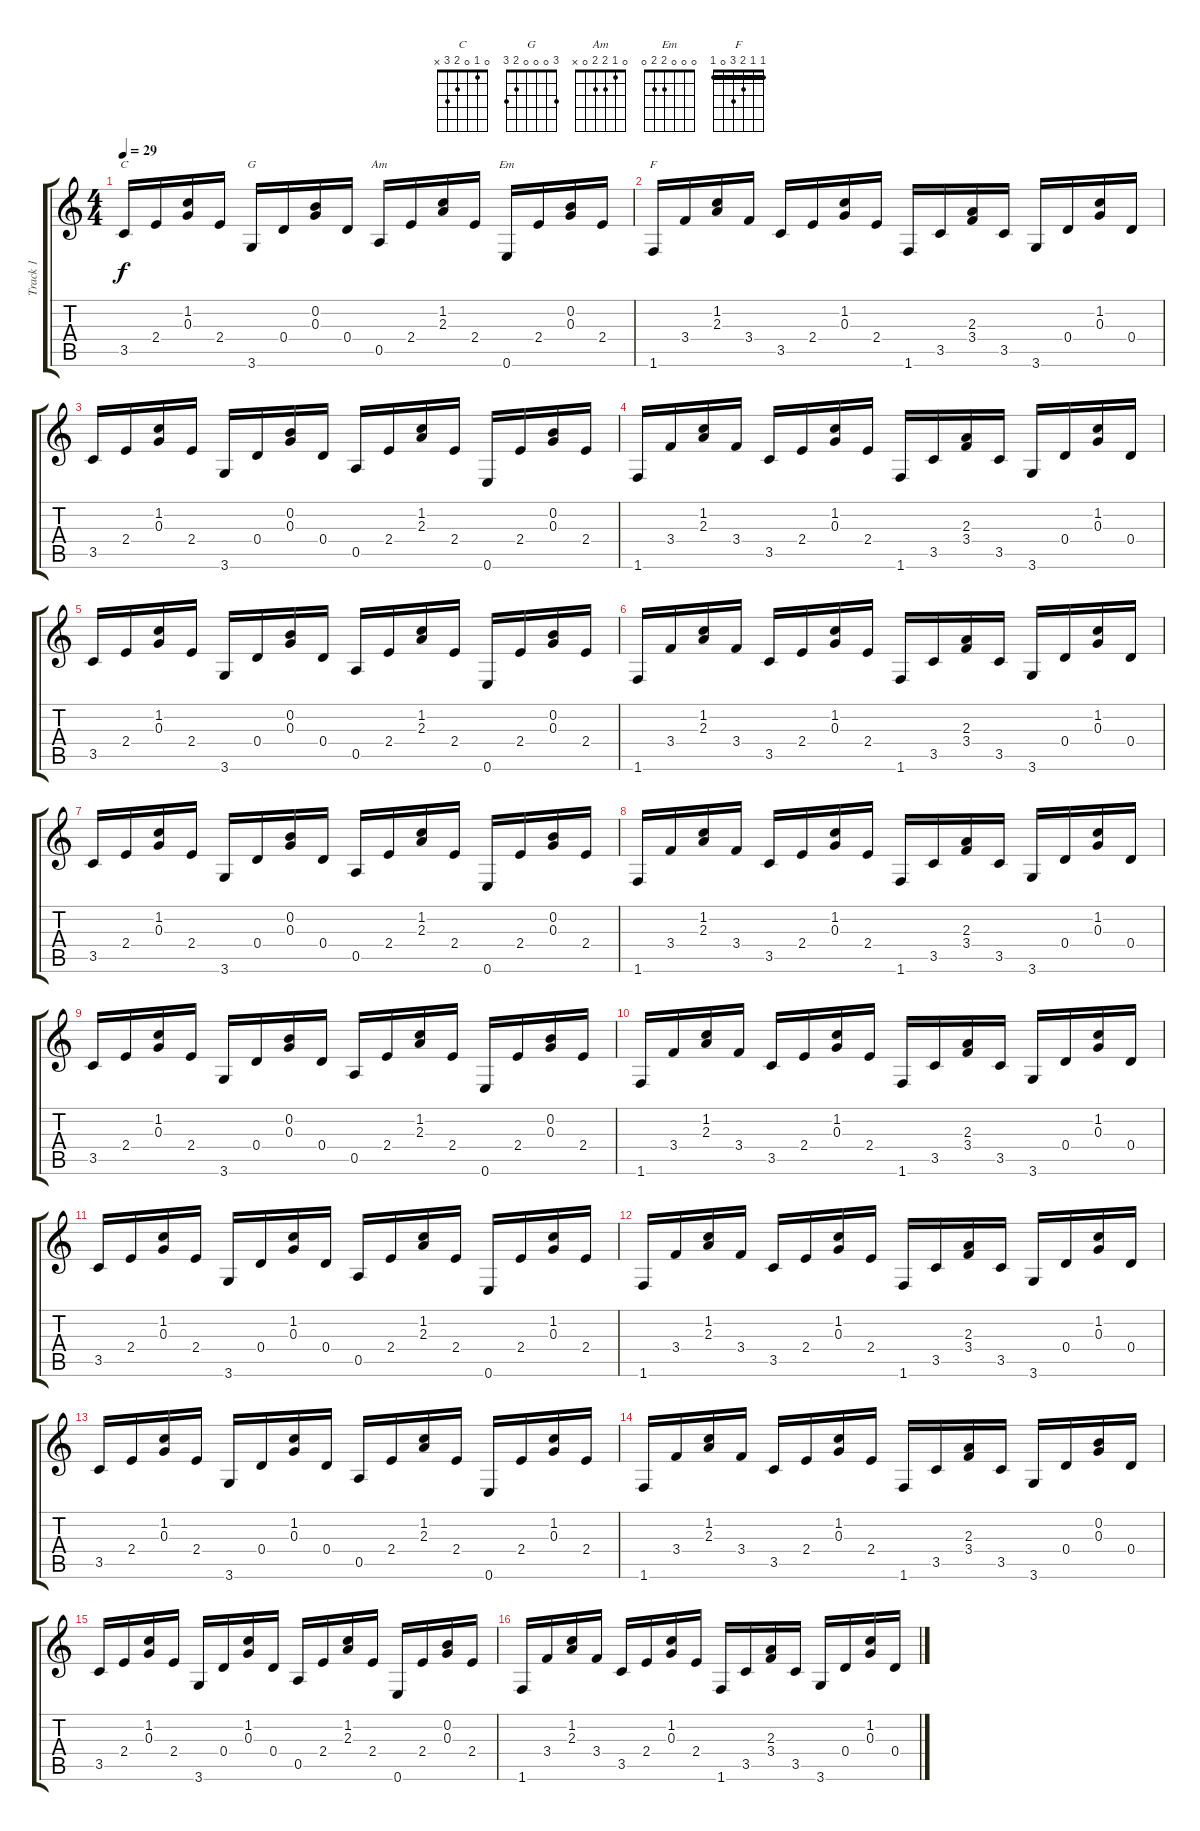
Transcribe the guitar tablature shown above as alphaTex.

\track ("Track 1" "Track 1") {instrument acousticguitarnylon}
\staff {score tabs}
\tuning (E4 B3 G3 D3 A2 E2) {hide}
\chord ("C" 0 1 0 2 3 x)
\chord ("G" 3 0 0 0 2 3)
\chord ("Am" 0 1 2 2 0 x)
\chord ("Em" 0 0 0 2 2 0)
\chord ("F" 1 1 2 3 0 1) {barre 1}
\ts (4 4)
\tempo 29
\clef g2
\ks c
3.5.16{ch "C" dy f instrument acousticguitarnylon} 2.4.16 (1.2 0.3).16 2.4.16 3.6.16{ch "G"} 0.4.16 (0.2 0.3).16 0.4.16 0.5.16{ch "Am"} 2.4.16 (1.2 2.3).16 2.4.16 0.6.16{ch "Em"} 2.4.16 (0.2 0.3).16 2.4.16 |
1.6.16{ch "F"} 3.4.16 (1.2 2.3).16 3.4.16 3.5.16 2.4.16 (1.2 0.3).16 2.4.16 1.6.16 3.5.16 (2.3 3.4).16 3.5.16 3.6.16 0.4.16 (1.2 0.3).16 0.4.16 |
3.5.16 2.4.16 (1.2 0.3).16 2.4.16 3.6.16 0.4.16 (0.2 0.3).16 0.4.16 0.5.16 2.4.16 (1.2 2.3).16 2.4.16 0.6.16 2.4.16 (0.2 0.3).16 2.4.16 |
1.6.16 3.4.16 (1.2 2.3).16 3.4.16 3.5.16 2.4.16 (1.2 0.3).16 2.4.16 1.6.16 3.5.16 (2.3 3.4).16 3.5.16 3.6.16 0.4.16 (1.2 0.3).16 0.4.16 |
3.5.16 2.4.16 (1.2 0.3).16 2.4.16 3.6.16 0.4.16 (0.2 0.3).16 0.4.16 0.5.16 2.4.16 (1.2 2.3).16 2.4.16 0.6.16 2.4.16 (0.2 0.3).16 2.4.16 |
1.6.16 3.4.16 (1.2 2.3).16 3.4.16 3.5.16 2.4.16 (1.2 0.3).16 2.4.16 1.6.16 3.5.16 (2.3 3.4).16 3.5.16 3.6.16 0.4.16 (1.2 0.3).16 0.4.16 |
3.5.16 2.4.16 (1.2 0.3).16 2.4.16 3.6.16 0.4.16 (0.2 0.3).16 0.4.16 0.5.16 2.4.16 (1.2 2.3).16 2.4.16 0.6.16 2.4.16 (0.2 0.3).16 2.4.16 |
1.6.16 3.4.16 (1.2 2.3).16 3.4.16 3.5.16 2.4.16 (1.2 0.3).16 2.4.16 1.6.16 3.5.16 (2.3 3.4).16 3.5.16 3.6.16 0.4.16 (1.2 0.3).16 0.4.16 |
3.5.16 2.4.16 (1.2 0.3).16 2.4.16 3.6.16 0.4.16 (0.2 0.3).16 0.4.16 0.5.16 2.4.16 (1.2 2.3).16 2.4.16 0.6.16 2.4.16 (0.2 0.3).16 2.4.16 |
1.6.16 3.4.16 (1.2 2.3).16 3.4.16 3.5.16 2.4.16 (1.2 0.3).16 2.4.16 1.6.16 3.5.16 (2.3 3.4).16 3.5.16 3.6.16 0.4.16 (1.2 0.3).16 0.4.16 |
3.5.16 2.4.16 (1.2 0.3).16 2.4.16 3.6.16 0.4.16 (1.2 0.3).16 0.4.16 0.5.16 2.4.16 (1.2 2.3).16 2.4.16 0.6.16 2.4.16 (1.2 0.3).16 2.4.16 |
1.6.16 3.4.16 (1.2 2.3).16 3.4.16 3.5.16 2.4.16 (1.2 0.3).16 2.4.16 1.6.16 3.5.16 (2.3 3.4).16 3.5.16 3.6.16 0.4.16 (1.2 0.3).16 0.4.16 |
3.5.16 2.4.16 (1.2 0.3).16 2.4.16 3.6.16 0.4.16 (1.2 0.3).16 0.4.16 0.5.16 2.4.16 (1.2 2.3).16 2.4.16 0.6.16 2.4.16 (1.2 0.3).16 2.4.16 |
1.6.16 3.4.16 (1.2 2.3).16 3.4.16 3.5.16 2.4.16 (1.2 0.3).16 2.4.16 1.6.16 3.5.16 (2.3 3.4).16 3.5.16 3.6.16 0.4.16 (0.2 0.3).16 0.4.16 |
3.5.16 2.4.16 (1.2 0.3).16 2.4.16 3.6.16 0.4.16 (1.2 0.3).16 0.4.16 0.5.16 2.4.16 (1.2 2.3).16 2.4.16 0.6.16 2.4.16 (0.2 0.3).16 2.4.16 |
1.6.16 3.4.16 (1.2 2.3).16 3.4.16 3.5.16 2.4.16 (1.2 0.3).16 2.4.16 1.6.16 3.5.16 (2.3 3.4).16 3.5.16 3.6.16 0.4.16 (1.2 0.3).16 0.4.16
